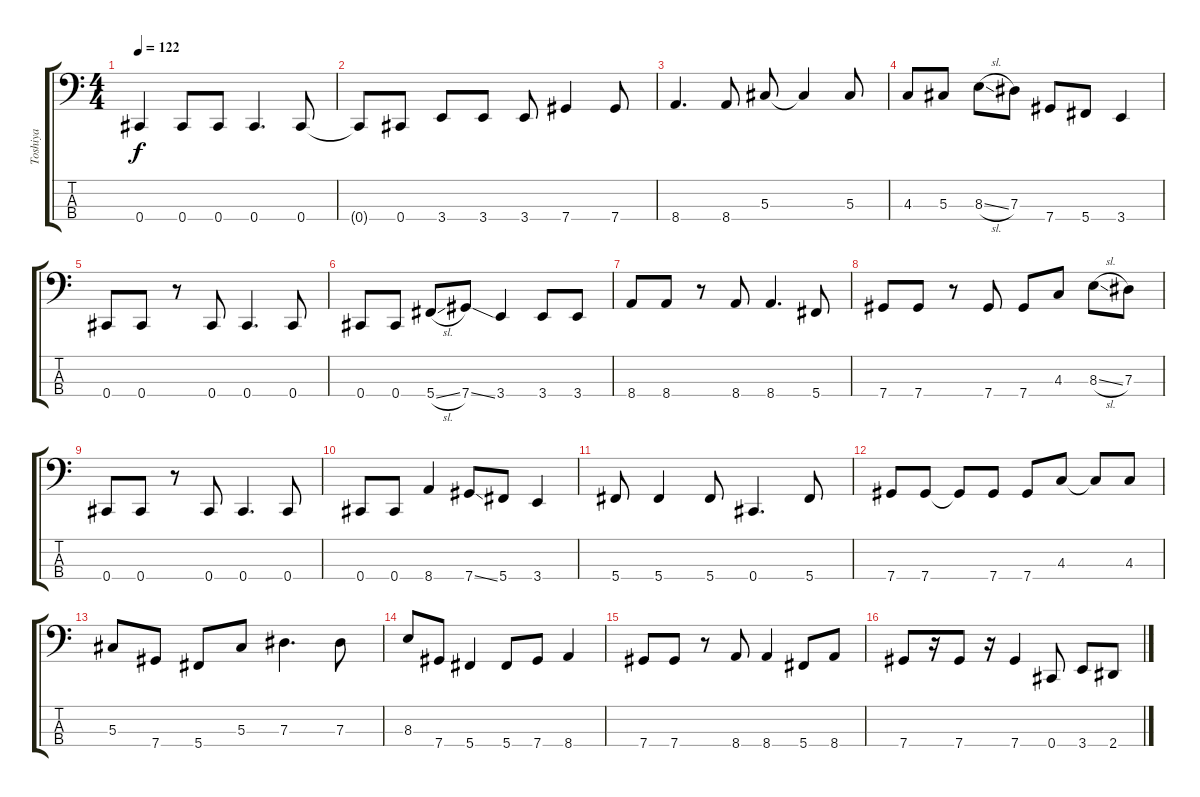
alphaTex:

\track ("Toshiya" "Toshiya") {instrument electricbasspick}
\staff {score tabs}
\tuning (Gb2 Db2 Ab1 Db1) {hide}
\ts (4 4)
\tempo 122
\clef f4
\ks c
0.4.4{dy f} 0.4.8 0.4.8 0.4.4{d} 0.4.8 |
0.4{t}.8 0.4.8 3.4.8 3.4.8 3.4.8 7.4.4 7.4.8 |
8.4.4{d} 8.4.8 5.3.8 5.3{t}.4 5.3.8 |
4.3.8 5.3.8 8.3{sl}.8 7.3.8 7.4.8 5.4.8 3.4.4 |
0.4.8 0.4.8 r.8 0.4.8 0.4.4{d} 0.4.8 |
0.4.8 0.4.8 5.4{sl}.8 7.4{ss}.8 3.4.4 3.4.8 3.4.8 |
8.4.8 8.4.8 r.8 8.4.8 8.4.4{d} 5.4.8 |
7.4.8 7.4.8 r.8 7.4.8 7.4.8 4.3.8 8.3{sl}.8 7.3.8 |
0.4.8 0.4.8 r.8 0.4.8 0.4.4{d} 0.4.8 |
0.4.8 0.4.8 8.4.4 7.4{ss}.8 5.4.8 3.4.4 |
5.4.8 5.4.4 5.4.8 0.4.4{d} 5.4.8 |
7.4.8 7.4.8 7.4{t}.8 7.4.8 7.4.8 4.3.8 4.3{t}.8 4.3.8 |
5.3.8 7.4.8 5.4.8 5.3.8 7.3.4{d} 7.3.8 |
8.3.8 7.4.8 5.4.4 5.4.8 7.4.8 8.4.4 |
7.4.8 7.4.8 r.8 8.4.8 8.4.4 5.4.8 8.4.8 |
7.4.8 r.16 7.4.8 r.16 7.4.4 0.4.8 3.4.8 2.4.8
